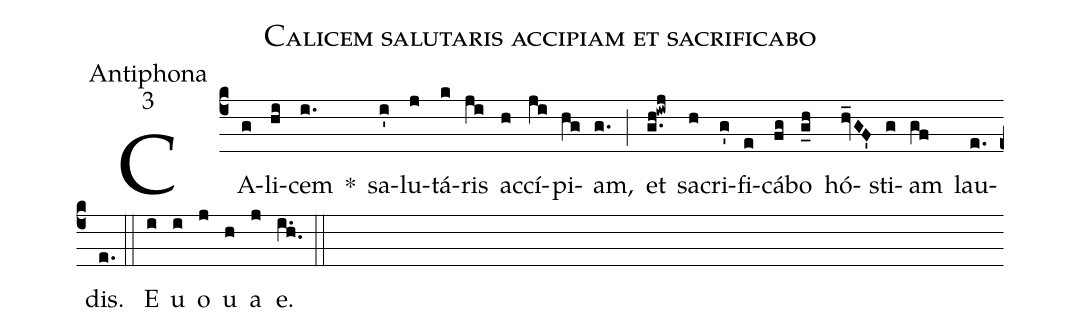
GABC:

name:Calicem salutaris accipiam et sacrificabo;
office-part:Antiphona;
mode:3;
%%
(c4) CA(g)li(hi)cem(i.) *() sa(i')lu(j)tá(k)ris(ji) ac(h)cí(ji)pi(hg)am,(g.) (;) et(g.h!iwj) sa(h)cri(g')fi(e)cá(fg)bo(g_h) () hó(hv_GF')sti(g)am(gf) lau(e.)dis.(e.) (::) E(i) u(i) o(j) u(h) a(j) e.(i.h.) (::)
